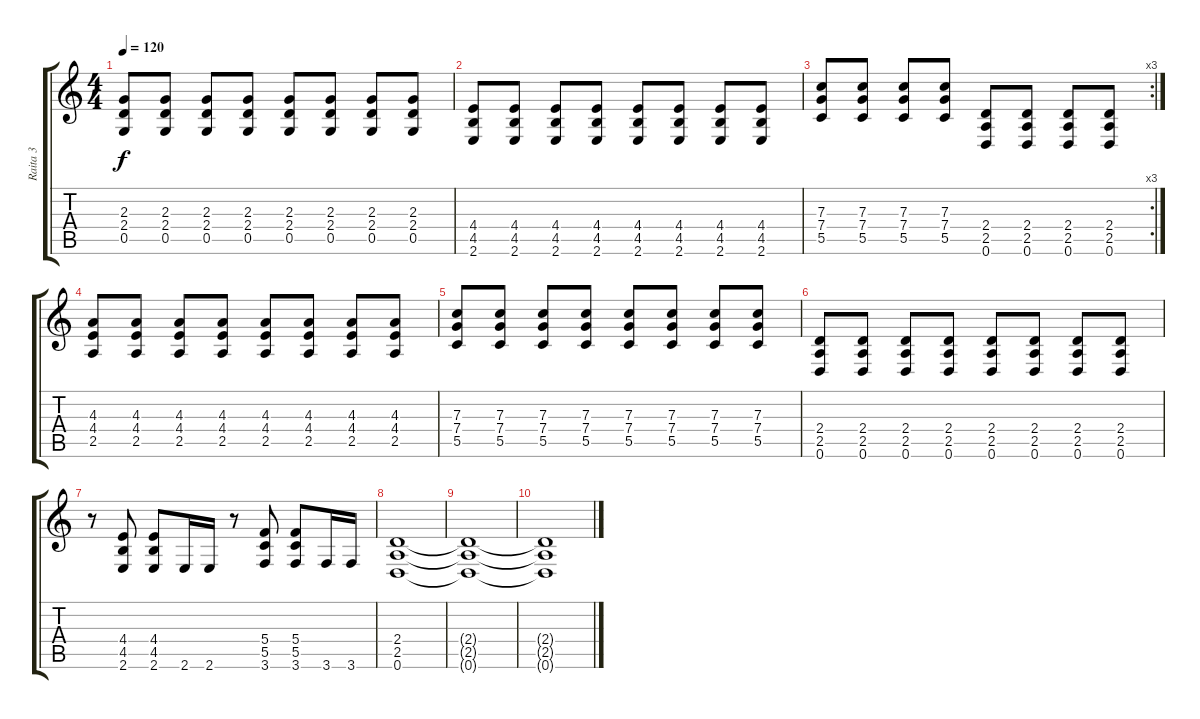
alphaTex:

\track ("Raita 3" "Raita 3") {instrument distortionguitar}
\staff {score tabs}
\tuning (D4 A3 F3 C3 G2 D2) {hide}
\ts (4 4)
\tempo 120
\clef g2
\ks c
(2.3 2.4 0.5).8{dy f} (2.3 2.4 0.5).8 (2.3 2.4 0.5).8 (2.3 2.4 0.5).8 (2.3 2.4 0.5).8 (2.3 2.4 0.5).8 (2.3 2.4 0.5).8 (2.3 2.4 0.5).8 |
(4.4 4.5 2.6).8 (4.4 4.5 2.6).8 (4.4 4.5 2.6).8 (4.4 4.5 2.6).8 (4.4 4.5 2.6).8 (4.4 4.5 2.6).8 (4.4 4.5 2.6).8 (4.4 4.5 2.6).8 |
\rc 3
(7.3 7.4 5.5).8 (7.3 7.4 5.5).8 (7.3 7.4 5.5).8 (7.3 7.4 5.5).8 (2.4 2.5 0.6).8 (2.4 2.5 0.6).8 (2.4 2.5 0.6).8 (2.4 2.5 0.6).8 |
(4.3 4.4 2.5).8 (4.3 4.4 2.5).8 (4.3 4.4 2.5).8 (4.3 4.4 2.5).8 (4.3 4.4 2.5).8 (4.3 4.4 2.5).8 (4.3 4.4 2.5).8 (4.3 4.4 2.5).8 |
(7.3 7.4 5.5).8 (7.3 7.4 5.5).8 (7.3 7.4 5.5).8 (7.3 7.4 5.5).8 (7.3 7.4 5.5).8 (7.3 7.4 5.5).8 (7.3 7.4 5.5).8 (7.3 7.4 5.5).8 |
(2.4 2.5 0.6).8 (2.4 2.5 0.6).8 (2.4 2.5 0.6).8 (2.4 2.5 0.6).8 (2.4 2.5 0.6).8 (2.4 2.5 0.6).8 (2.4 2.5 0.6).8 (2.4 2.5 0.6).8 |
r.8 (4.4 4.5 2.6).8 (4.4 4.5 2.6).8 2.6.16 2.6.16 r.8 (5.4 5.5 3.6).8 (5.4 5.5 3.6).8 3.6.16 3.6.16 |
(2.4 2.5 0.6).1 |
(2.4{t} 2.5{t} 0.6{t}).1 |
(2.4{t} 2.5{t} 0.6{t}).1
